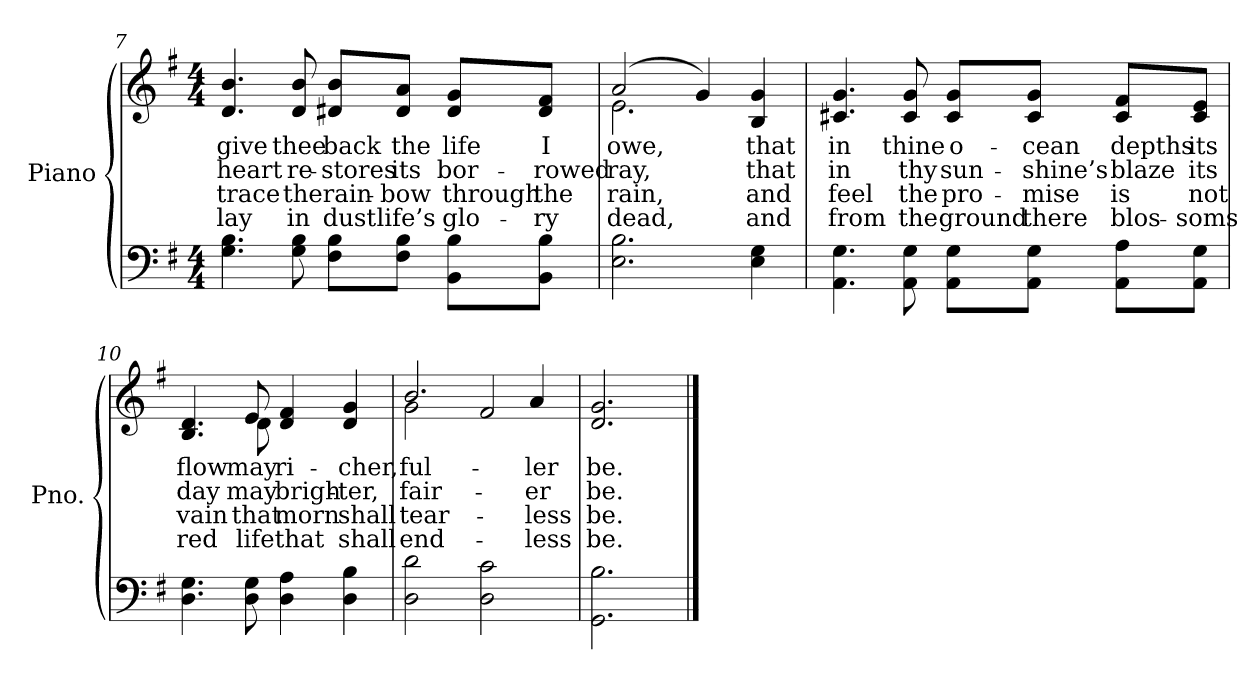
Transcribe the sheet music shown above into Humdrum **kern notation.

**kern	**kern	**text	**text	**text	**text
*part2	*part1	*part1	*part1	*part1	*part1
*staff2	*staff1	*staff1	*staff1	*staff1	*staff1
*I"Piano	*I"Piano	*	*	*	*
*I'Pno.	*I'Pno.	*	*	*	*
*clefF4	*clefG2	*	*	*	*
*k[f#]	*k[f#]	*	*	*	*
*G:	*G:	*	*	*	*
*M4/4	*M4/4	*	*	*	*
=7	=7	=7	=7	=7	=7
!	!	!LO:LY:b:color=#000000	!LO:LY:b:color=#000000	!LO:LY:b:color=#000000	!LO:LY:b:color=#000000
4.Gi\ 4.Bi	4.di/ 4.bi	give	heart	trace	lay
!	!	!LO:LY:b:color=#000000	!LO:LY:b:color=#000000	!LO:LY:b:color=#000000	!LO:LY:b:color=#000000
8Gi\ 8Bi	8di/ 8bi	thee	re-	the	in
!	!	!LO:LY:b:color=#000000	!LO:LY:b:color=#000000	!LO:LY:b:color=#000000	!LO:LY:b:color=#000000
8F#i\ 8Bi\L	8d#Xi/ 8bi/L	back	-stores	rain-	-dust
!	!	!LO:LY:b:color=#000000	!LO:LY:b:color=#000000	!LO:LY:b:color=#000000	!LO:LY:b:color=#000000
8F#i\ 8Bi\J	8d#i/ 8ai/J	the	its	bow	life’s
!	!	!LO:LY:b:color=#000000	!LO:LY:b:color=#000000	!LO:LY:b:color=#000000	!LO:LY:b:color=#000000
8BBi\ 8Bi\L	8d#i/ 8gi/L	life	bor-	through	glo-
!	!	!LO:LY:b:color=#000000	!LO:LY:b:color=#000000	!LO:LY:b:color=#000000	!LO:LY:b:color=#000000
8BBi\ 8Bi\J	8d#i/ 8f#i/J	I	-rowed	-the	ry
=8	=8	=8	=8	=8	=8
!	!	!LO:LY:b:color=#000000	!LO:LY:b:color=#000000	!LO:LY:b:color=#000000	!LO:LY:b:color=#000000
*	*^	*	*	*	*
2.Ei\ 2.Bi	(2ai/	2.ei\	owe,	ray,	rain,	dead,
.	4gi/)	.	.	.	.	.
!	!	!	!LO:LY:b:color=#000000	!LO:LY:b:color=#000000	!LO:LY:b:color=#000000	!LO:LY:b:color=#000000
4Ei\ 4Gi	4Bi/ 4gi	4ryy	that	that	and	and
*	*v	*v	*	*	*	*
!!LO:LB:g=z
=9	=9	=9	=9	=9	=9
*	*^	*	*	*	*
!	!	!	!LO:LY:b:color=#000000	!LO:LY:b:color=#000000	!LO:LY:b:color=#000000	!LO:LY:b:color=#000000
*	*v	*v	*	*	*	*
4.AAi\ 4.Gi	4.c#Xi/ 4.gi	in	in	feel	from
!	!	!LO:LY:b:color=#000000	!LO:LY:b:color=#000000	!LO:LY:b:color=#000000	!LO:LY:b:color=#000000
8AAi\ 8Gi	8c#i/ 8gi	thine	thy	the	the
!	!	!LO:LY:b:color=#000000	!LO:LY:b:color=#000000	!LO:LY:b:color=#000000	!LO:LY:b:color=#000000
8AAi\ 8Gi\L	8c#i/ 8gi/L	o-	sun-	pro-	-ground
!	!	!LO:LY:b:color=#000000	!LO:LY:b:color=#000000	!LO:LY:b:color=#000000	!LO:LY:b:color=#000000
8AAi\ 8Gi\J	8c#i/ 8gi/J	-cean	-shine’s	mise	there
!	!	!LO:LY:b:color=#000000	!LO:LY:b:color=#000000	!LO:LY:b:color=#000000	!LO:LY:b:color=#000000
8AAi\ 8Ai\L	8c#i/ 8f#i/L	depths	blaze	is	blos-
!	!	!LO:LY:b:color=#000000	!LO:LY:b:color=#000000	!LO:LY:b:color=#000000	!LO:LY:b:color=#000000
8AAi\ 8Gi\J	8c#i/ 8ei/J	its	its	-not	soms
=10	=10	=10	=10	=10	=10
!	!	!LO:LY:b:color=#000000	!LO:LY:b:color=#000000	!LO:LY:b:color=#000000	!LO:LY:b:color=#000000
*	*^	*	*	*	*
4.Di\ 4.Gi	4.Bi/ 4.di	4.ryy	flow	day	vain	red
!	!	!	!LO:LY:b:color=#000000	!LO:LY:b:color=#000000	!LO:LY:b:color=#000000	!LO:LY:b:color=#000000
8Di\ 8Gi	8ei/	8di\	may	may	that	life
!	!	!	!LO:LY:b:color=#000000	!LO:LY:b:color=#000000	!LO:LY:b:color=#000000	!LO:LY:b:color=#000000
4Di\ 4Ai	4di/ 4f#i	2ryy	ri-	brigh-	morn	that
!	!	!	!LO:LY:b:color=#000000	!LO:LY:b:color=#000000	!LO:LY:b:color=#000000	!LO:LY:b:color=#000000
4Di\ 4Bi	4di/ 4gi	.	-cher,	-ter,	shall	shall
=11	=11	=11	=11	=11	=11	=11
!	!	!	!LO:LY:b:color=#000000	!LO:LY:b:color=#000000	!LO:LY:b:color=#000000	!LO:LY:b:color=#000000
2Di\ 2di	2.bi/	2gi\	ful-	fair-	tear-	-end-
2Di\ 2ci	.	2f#i/	.	.	.	.
!	!	!	!LO:LY:b:color=#000000	!LO:LY:b:color=#000000	!LO:LY:b:color=#000000	!LO:LY:b:color=#000000
.	4ai/	.	-ler	-er	-less	less
*	*v	*v	*	*	*	*
=12	=12	=12	=12	=12	=12
!	!	!LO:LY:b:color=#000000	!LO:LY:b:color=#000000	!LO:LY:b:color=#000000	!LO:LY:b:color=#000000
2.GGi\ 2.Bi	2.di/ 2.gi	be.	be.	be.	be.
==	==	==	==	==	==
*-	*-	*-	*-	*-	*-
